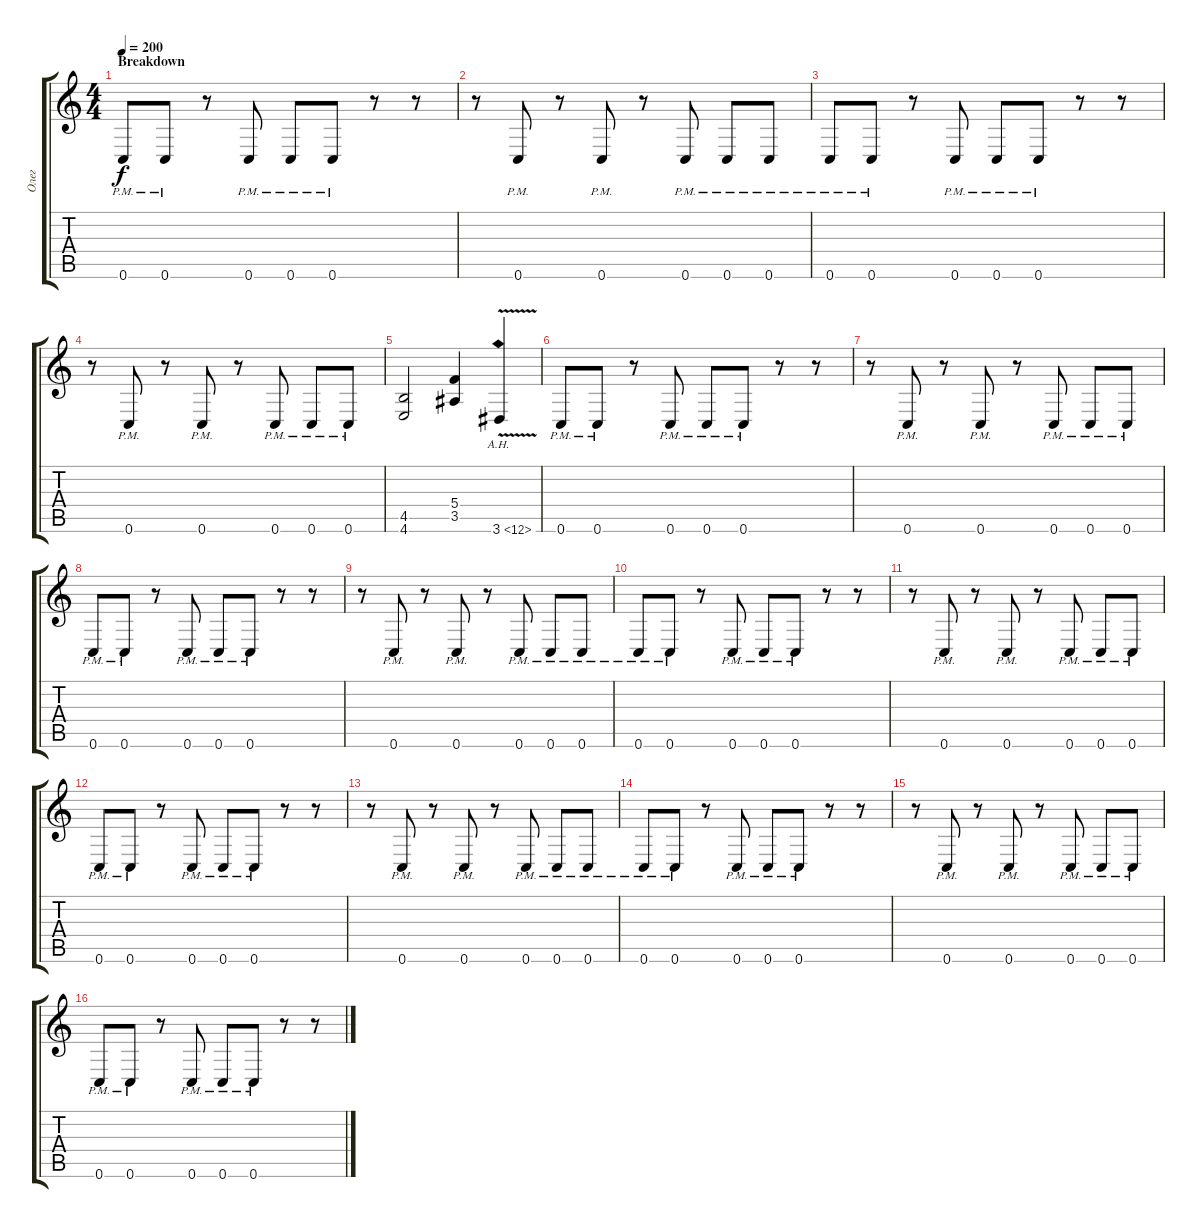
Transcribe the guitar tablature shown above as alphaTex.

\track ("Олег" "Олег") {instrument distortionguitar}
\staff {score tabs}
\tuning (D4 A3 F3 C3 G2 C2) {hide}
\ts (4 4)
\section ("" "Breakdown")
\tempo 200
\clef g2
\ks c
0.6{pm}.8{dy f} 0.6{pm}.8 r.8 0.6{pm}.8 0.6{pm}.8 0.6{pm}.8 r.8 r.8 |
r.8 0.6{pm}.8 r.8 0.6{pm}.8 r.8 0.6{pm}.8 0.6{pm}.8 0.6{pm}.8 |
0.6{pm}.8 0.6{pm}.8 r.8 0.6{pm}.8 0.6{pm}.8 0.6{pm}.8 r.8 r.8 |
r.8 0.6{pm}.8 r.8 0.6{pm}.8 r.8 0.6{pm}.8 0.6{pm}.8 0.6{pm}.8 |
(4.5 4.6).2 (5.4 3.5).4 3.6{ah 9 v}.4 |
0.6{pm}.8 0.6{pm}.8 r.8 0.6{pm}.8 0.6{pm}.8 0.6{pm}.8 r.8 r.8 |
r.8 0.6{pm}.8 r.8 0.6{pm}.8 r.8 0.6{pm}.8 0.6{pm}.8 0.6{pm}.8 |
0.6{pm}.8 0.6{pm}.8 r.8 0.6{pm}.8 0.6{pm}.8 0.6{pm}.8 r.8 r.8 |
r.8 0.6{pm}.8 r.8 0.6{pm}.8 r.8 0.6{pm}.8 0.6{pm}.8 0.6{pm}.8 |
0.6{pm}.8 0.6{pm}.8 r.8 0.6{pm}.8 0.6{pm}.8 0.6{pm}.8 r.8 r.8 |
r.8 0.6{pm}.8 r.8 0.6{pm}.8 r.8 0.6{pm}.8 0.6{pm}.8 0.6{pm}.8 |
0.6{pm}.8 0.6{pm}.8 r.8 0.6{pm}.8 0.6{pm}.8 0.6{pm}.8 r.8 r.8 |
r.8 0.6{pm}.8 r.8 0.6{pm}.8 r.8 0.6{pm}.8 0.6{pm}.8 0.6{pm}.8 |
0.6{pm}.8 0.6{pm}.8 r.8 0.6{pm}.8 0.6{pm}.8 0.6{pm}.8 r.8 r.8 |
r.8 0.6{pm}.8 r.8 0.6{pm}.8 r.8 0.6{pm}.8 0.6{pm}.8 0.6{pm}.8 |
0.6{pm}.8 0.6{pm}.8 r.8 0.6{pm}.8 0.6{pm}.8 0.6{pm}.8 r.8 r.8
